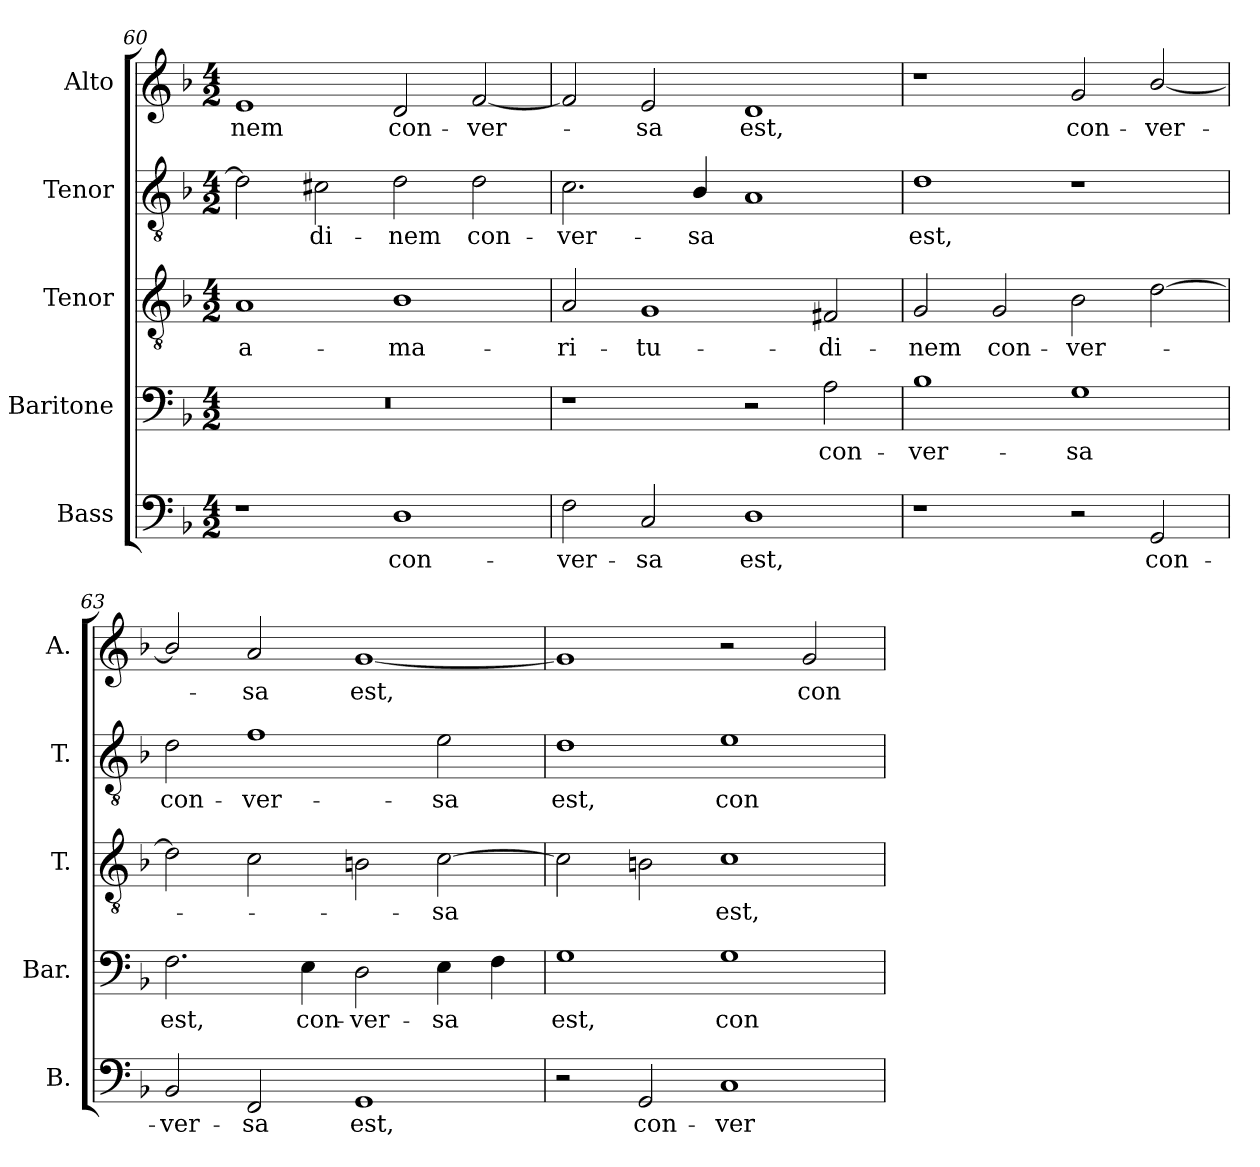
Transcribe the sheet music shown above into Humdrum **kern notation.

**kern	**text	**kern	**text	**kern	**text	**kern	**text	**kern	**text
*part5	*part5	*part4	*part4	*part3	*part3	*part2	*part2	*part1	*part1
*staff5	*staff5	*staff4	*staff4	*staff3	*staff3	*staff2	*staff2	*staff1	*staff1
*I"Bass	*	*I"Baritone	*	*I"Tenor	*	*I"Tenor	*	*I"Alto	*
*I'B.	*	*I'Bar.	*	*I'T.	*	*I'T.	*	*I'A.	*
*clefF4	*	*clefF4	*	*clefGv2	*	*clefGv2	*	*clefG2	*
*	*	*	*	*ITrd7c12	*	*ITrd7c12	*	*	*
*k[b-]	*	*k[b-]	*	*k[b-]	*	*k[b-]	*	*k[b-]	*
*F:	*	*F:	*	*F:	*	*F:	*	*F:	*
*M4/2	*	*M4/2	*	*M4/2	*	*M4/2	*	*M4/2	*
=60	=60	=60	=60	=60	=60	=60	=60	=60	=60
!	!	!LO:N:vis=1	!	!	!	!	!	!	!
!	!	!	!	!	!LO:LY:b:color=#000000	!	!	!	!
!	!	!	!	!	!	!	!	!	!LO:LY:b:color=#000000
1r	.	0r	.	1AAi	a-	2Di\]	.	1ei	-nem
!	!	!	!	!	!	!	!LO:LY:b:color=#000000	!	!
.	.	.	.	.	.	2C#Xi\	-di-	.	.
!	!LO:LY:b:color=#000000	!	!	!	!	!	!	!	!
!	!	!	!	!	!LO:LY:b:color=#000000	!	!	!	!
!	!	!	!	!	!	!	!LO:LY:b:color=#000000	!	!
!	!	!	!	!	!	!	!	!	!LO:LY:b:color=#000000
1Di	con-	.	.	1BB-i	-ma-	2Di\	-nem	2di/	con-
!	!	!	!	!	!	!	!LO:LY:b:color=#000000	!	!
!	!	!	!	!	!	!	!	!	!LO:LY:b:color=#000000
.	.	.	.	.	.	2Di\	con-	[2fi/	-ver-
!!LO:PB:g=z
=61	=61	=61	=61	=61	=61	=61	=61	=61	=61
!	!LO:LY:b:color=#000000	!	!	!	!	!	!	!	!
!	!	!	!	!	!LO:LY:b:color=#000000	!	!	!	!
!	!	!	!	!	!	!	!LO:LY:b:color=#000000	!	!
2Fi\	-ver-	1r	.	2AAi/	-ri-	2.Ci\	-ver-	2fi/]	.
!	!LO:LY:b:color=#000000	!	!	!	!	!	!	!	!
!	!	!	!	!	!LO:LY:b:color=#000000	!	!	!	!
!	!	!	!	!	!	!	!	!	!LO:LY:b:color=#000000
2Ci/	-sa	.	.	1GGi	-tu-	.	.	2ei/	-sa
!	!	!	!	!	!	!	!LO:LY:b:color=#000000	!	!
.	.	.	.	.	.	4BB-i/	-sa	.	.
!	!LO:LY:b:color=#000000	!	!	!	!	!	!	!	!
!	!	!	!	!	!	!	!	!	!LO:LY:b:color=#000000
1Di	est,	2r	.	.	.	1AAi	.	1di	est,
!	!	!	!LO:LY:b:color=#000000	!	!	!	!	!	!
!	!	!	!	!	!LO:LY:b:color=#000000	!	!	!	!
.	.	2Ai\	con-	2FF#Xi/	-di-	.	.	.	.
=62	=62	=62	=62	=62	=62	=62	=62	=62	=62
!	!	!	!LO:LY:b:color=#000000	!	!	!	!	!	!
!	!	!	!	!	!LO:LY:b:color=#000000	!	!	!	!
!	!	!	!	!	!	!	!LO:LY:b:color=#000000	!	!
1r	.	1B-i	-ver-	2GGi/	-nem	1Di	est,	1r	.
!	!	!	!	!	!LO:LY:b:color=#000000	!	!	!	!
.	.	.	.	2GGi/	con-	.	.	.	.
!	!	!	!LO:LY:b:color=#000000	!	!	!	!	!	!
!	!	!	!	!	!LO:LY:b:color=#000000	!	!	!	!
!	!	!	!	!	!	!	!	!	!LO:LY:b:color=#000000
2r	.	1Gi	-sa	2BB-i\	-ver-	1r	.	2gi/	con-
!	!LO:LY:b:color=#000000	!	!	!	!	!	!	!	!
!	!	!	!	!	!	!	!	!	!LO:LY:b:color=#000000
2GGi/	con-	.	.	[2Di\	.	.	.	[2b-i/	-ver-
=63	=63	=63	=63	=63	=63	=63	=63	=63	=63
!	!LO:LY:b:color=#000000	!	!	!	!	!	!	!	!
!	!	!	!LO:LY:b:color=#000000	!	!	!	!	!	!
!	!	!	!	!	!	!	!LO:LY:b:color=#000000	!	!
2BB-i/	-ver-	2.Fi\	est,	2Di\]	.	2Di\	con-	2b-i/]	.
!	!LO:LY:b:color=#000000	!	!	!	!	!	!	!	!
!	!	!	!	!	!	!	!LO:LY:b:color=#000000	!	!
!	!	!	!	!	!	!	!	!	!LO:LY:b:color=#000000
2FFi/	-sa	.	.	2Ci\	.	1Fi	-ver-	2ai/	-sa
!	!	!	!LO:LY:b:color=#000000	!	!	!	!	!	!
.	.	4Ei\	con-	.	.	.	.	.	.
!	!LO:LY:b:color=#000000	!	!	!	!	!	!	!	!
!	!	!	!LO:LY:b:color=#000000	!	!	!	!	!	!
!	!	!	!	!	!	!	!	!	!LO:LY:b:color=#000000
1GGi	est,	2Di\	-ver-	2BBni\	.	.	.	[1gi	est,
!	!	!	!LO:LY:b:color=#000000	!	!	!	!	!	!
!	!	!	!	!	!LO:LY:b:color=#000000	!	!	!	!
!	!	!	!	!	!	!	!LO:LY:b:color=#000000	!	!
.	.	4Ei\	-sa	[2Ci\	-sa	2Ei\	-sa	.	.
.	.	4Fi\	.	.	.	.	.	.	.
=64	=64	=64	=64	=64	=64	=64	=64	=64	=64
!	!	!	!LO:LY:b:color=#000000	!	!	!	!	!	!
!	!	!	!	!	!	!	!LO:LY:b:color=#000000	!	!
2r	.	1Gi	est,	2Ci\]	.	1Di	est,	1gi]	.
!	!LO:LY:b:color=#000000	!	!	!	!	!	!	!	!
2GGi/	con-	.	.	2BBni\	.	.	.	.	.
!	!LO:LY:b:color=#000000	!	!	!	!	!	!	!	!
!	!	!	!LO:LY:b:color=#000000	!	!	!	!	!	!
!	!	!	!	!	!LO:LY:b:color=#000000	!	!	!	!
!	!	!	!	!	!	!	!LO:LY:b:color=#000000	!	!
1Ci	-ver-	1Gi	con-	1Ci	est,	1Ei	con-	2r	.
!	!	!	!	!	!	!	!	!	!LO:LY:b:color=#000000
.	.	.	.	.	.	.	.	2gi/	con-
=	=	=	=	=	=	=	=	=	=
*-	*-	*-	*-	*-	*-	*-	*-	*-	*-
